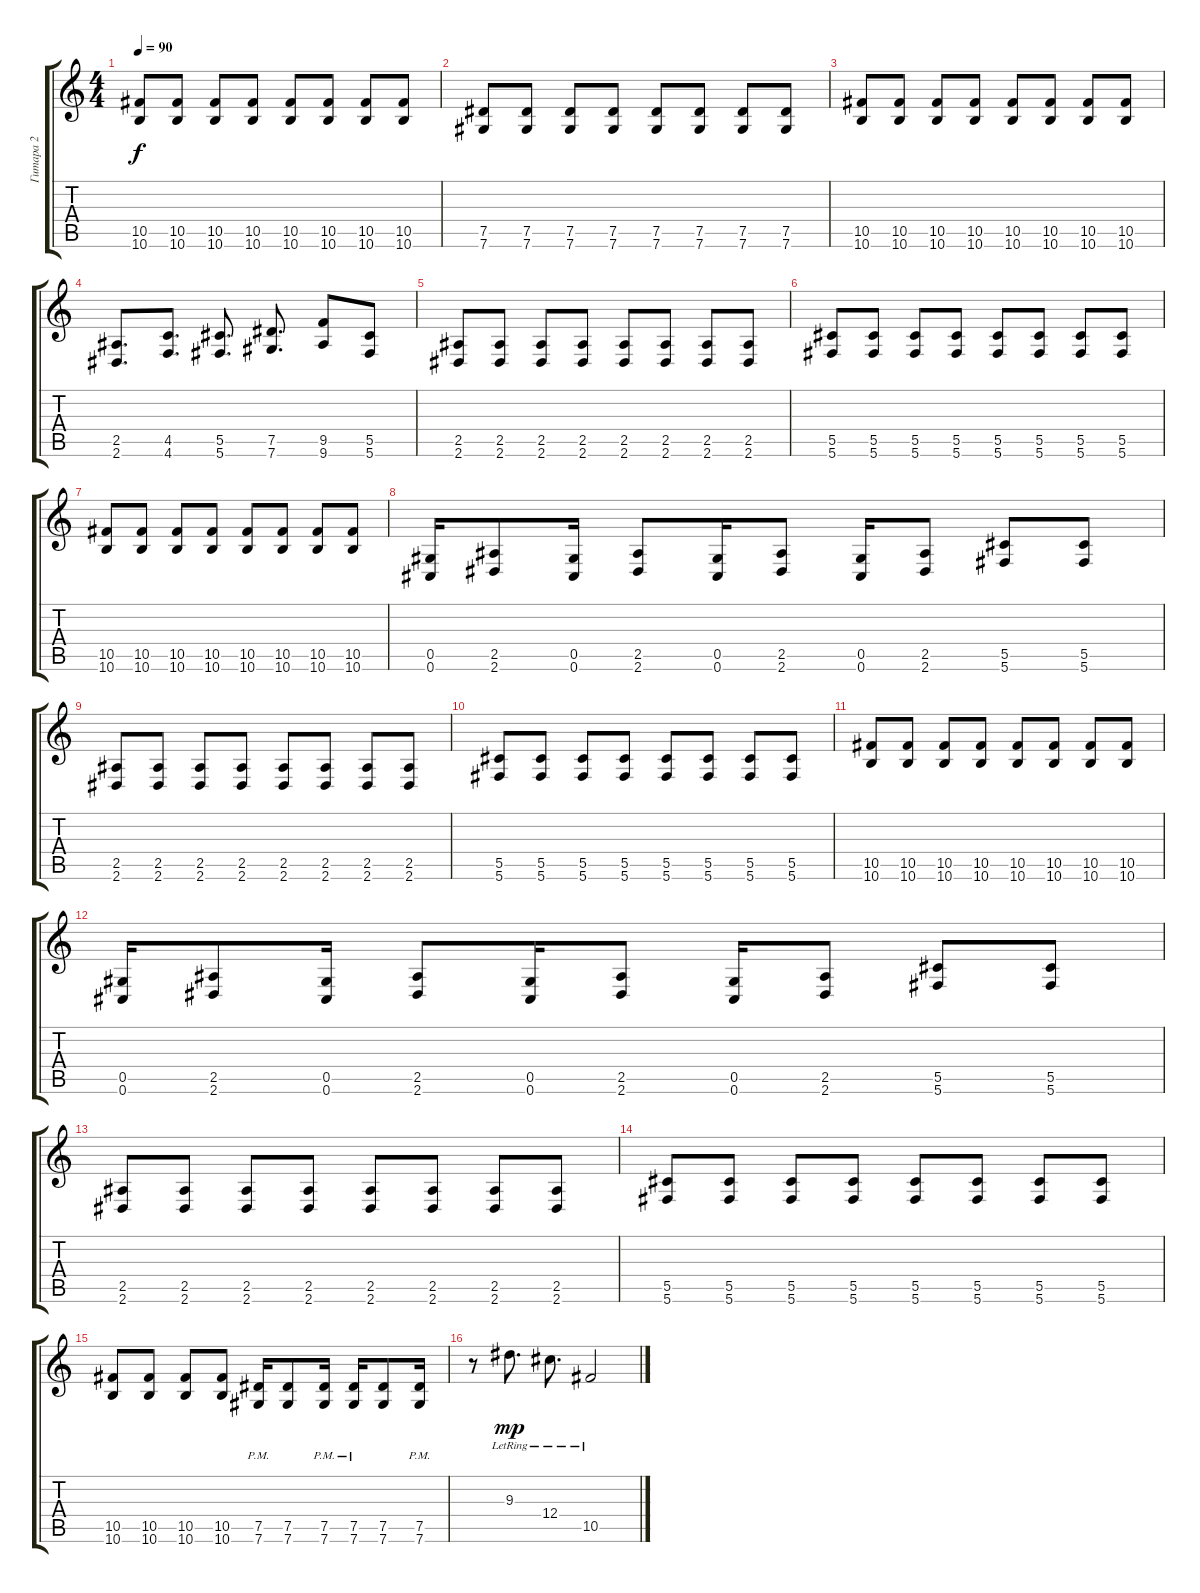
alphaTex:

\track ("Гитара 2" "Гитара 2") {instrument overdrivenguitar}
\staff {score tabs}
\tuning (Eb4 Bb3 Gb3 Db3 Ab2 Db2) {hide}
\ts (4 4)
\tempo 90
\clef g2
\ks c
(10.5 10.6).8{dy f} (10.5 10.6).8 (10.5 10.6).8 (10.5 10.6).8 (10.5 10.6).8 (10.5 10.6).8 (10.5 10.6).8 (10.5 10.6).8 |
(7.5 7.6).8 (7.5 7.6).8 (7.5 7.6).8 (7.5 7.6).8 (7.5 7.6).8 (7.5 7.6).8 (7.5 7.6).8 (7.5 7.6).8 |
(10.5 10.6).8 (10.5 10.6).8 (10.5 10.6).8 (10.5 10.6).8 (10.5 10.6).8 (10.5 10.6).8 (10.5 10.6).8 (10.5 10.6).8 |
(2.5 2.6).8{d} (4.5 4.6).8{d} (5.5 5.6).8{d} (7.5 7.6).8{d} (9.5 9.6).8 (5.5 5.6).8 |
(2.5 2.6).8 (2.5 2.6).8 (2.5 2.6).8 (2.5 2.6).8 (2.5 2.6).8 (2.5 2.6).8 (2.5 2.6).8 (2.5 2.6).8 |
(5.5 5.6).8 (5.5 5.6).8 (5.5 5.6).8 (5.5 5.6).8 (5.5 5.6).8 (5.5 5.6).8 (5.5 5.6).8 (5.5 5.6).8 |
(10.5 10.6).8 (10.5 10.6).8 (10.5 10.6).8 (10.5 10.6).8 (10.5 10.6).8 (10.5 10.6).8 (10.5 10.6).8 (10.5 10.6).8 |
(0.5 0.6).16 (2.5 2.6).8 (0.5 0.6).16 (2.5 2.6).8 (0.5 0.6).16 (2.5 2.6).8 (0.5 0.6).16 (2.5 2.6).8 (5.5 5.6).8 (5.5 5.6).8 |
(2.5 2.6).8 (2.5 2.6).8 (2.5 2.6).8 (2.5 2.6).8 (2.5 2.6).8 (2.5 2.6).8 (2.5 2.6).8 (2.5 2.6).8 |
(5.5 5.6).8 (5.5 5.6).8 (5.5 5.6).8 (5.5 5.6).8 (5.5 5.6).8 (5.5 5.6).8 (5.5 5.6).8 (5.5 5.6).8 |
(10.5 10.6).8 (10.5 10.6).8 (10.5 10.6).8 (10.5 10.6).8 (10.5 10.6).8 (10.5 10.6).8 (10.5 10.6).8 (10.5 10.6).8 |
(0.5 0.6).16 (2.5 2.6).8 (0.5 0.6).16 (2.5 2.6).8 (0.5 0.6).16 (2.5 2.6).8 (0.5 0.6).16 (2.5 2.6).8 (5.5 5.6).8 (5.5 5.6).8 |
(2.5 2.6).8 (2.5 2.6).8 (2.5 2.6).8 (2.5 2.6).8 (2.5 2.6).8 (2.5 2.6).8 (2.5 2.6).8 (2.5 2.6).8 |
(5.5 5.6).8 (5.5 5.6).8 (5.5 5.6).8 (5.5 5.6).8 (5.5 5.6).8 (5.5 5.6).8 (5.5 5.6).8 (5.5 5.6).8 |
(10.5 10.6).8 (10.5 10.6).8 (10.5 10.6).8 (10.5 10.6).8 (7.5{pm} 7.6{pm}).16 (7.5 7.6).8 (7.5{pm} 7.6{pm}).16 (7.5{pm} 7.6{pm}).16 (7.5 7.6).8 (7.5{pm} 7.6{pm}).16 |
r.8 9.3{lr}.8{d dy mp instrument electricguitarclean} 12.4{lr}.8{d} 10.5{lr}.2
